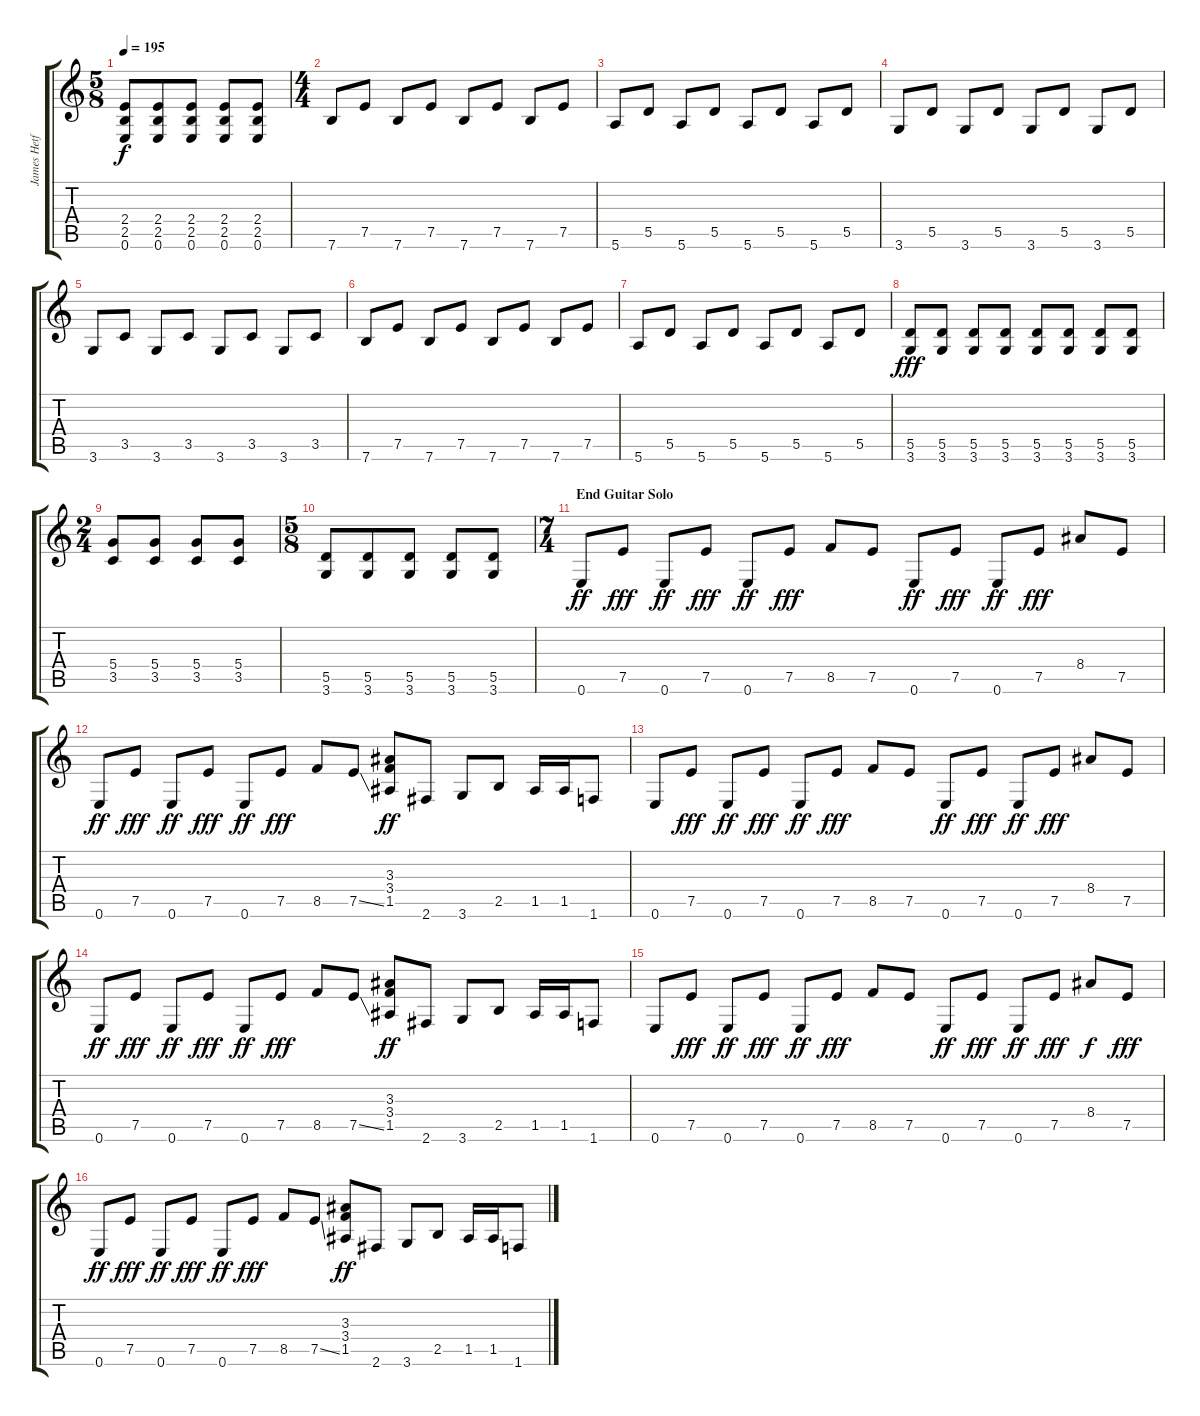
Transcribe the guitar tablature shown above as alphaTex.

\track ("James Hetfield (Guitar I)" "James Hetf") {instrument distortionguitar}
\staff {score tabs}
\tuning (E4 B3 G3 D3 A2 E2) {hide}
\ts (5 8)
\tempo 195
\clef g2
\ks c
(2.4 2.5 0.6).8{dy f} (2.4 2.5 0.6).8 (2.4 2.5 0.6).8 (2.4 2.5 0.6).8 (2.4 2.5 0.6).8 |
\ts (4 4)
7.6.8 7.5.8 7.6.8 7.5.8 7.6.8 7.5.8 7.6.8 7.5.8 |
5.6.8 5.5.8 5.6.8 5.5.8 5.6.8 5.5.8 5.6.8 5.5.8 |
3.6.8 5.5.8 3.6.8 5.5.8 3.6.8 5.5.8 3.6.8 5.5.8 |
3.6.8 3.5.8 3.6.8 3.5.8 3.6.8 3.5.8 3.6.8 3.5.8 |
7.6.8 7.5.8 7.6.8 7.5.8 7.6.8 7.5.8 7.6.8 7.5.8 |
5.6.8 5.5.8 5.6.8 5.5.8 5.6.8 5.5.8 5.6.8 5.5.8 |
(5.5 3.6).8{dy fff} (5.5 3.6).8 (5.5 3.6).8 (5.5 3.6).8 (5.5 3.6).8 (5.5 3.6).8 (5.5 3.6).8 (5.5 3.6).8 |
\ts (2 4)
(5.4 3.5).8 (5.4 3.5).8 (5.4 3.5).8 (5.4 3.5).8 |
\ts (5 8)
(5.5 3.6).8 (5.5 3.6).8 (5.5 3.6).8 (5.5 3.6).8 (5.5 3.6).8 |
\ts (7 4)
\section ("" "End Guitar Solo")
0.6.8{dy ff} 7.5.8{dy fff} 0.6.8{dy ff} 7.5.8{dy fff} 0.6.8{dy ff} 7.5.8{dy fff} 8.5.8 7.5.8 0.6.8{dy ff} 7.5.8{dy fff} 0.6.8{dy ff} 7.5.8{dy fff} 8.4.8 7.5.8 |
0.6.8{dy ff} 7.5.8{dy fff} 0.6.8{dy ff} 7.5.8{dy fff} 0.6.8{dy ff} 7.5.8{dy fff} 8.5.8 7.5{ss}.8 (3.3 3.4 1.5).8{dy ff} 2.6.8 3.6.8 2.5.8 1.5.16 1.5.16 1.6.8 |
0.6.8 7.5.8{dy fff} 0.6.8{dy ff} 7.5.8{dy fff} 0.6.8{dy ff} 7.5.8{dy fff} 8.5.8 7.5.8 0.6.8{dy ff} 7.5.8{dy fff} 0.6.8{dy ff} 7.5.8{dy fff} 8.4.8 7.5.8 |
0.6.8{dy ff} 7.5.8{dy fff} 0.6.8{dy ff} 7.5.8{dy fff} 0.6.8{dy ff} 7.5.8{dy fff} 8.5.8 7.5{ss}.8 (3.3 3.4 1.5).8{dy ff} 2.6.8 3.6.8 2.5.8 1.5.16 1.5.16 1.6.8 |
0.6.8 7.5.8{dy fff} 0.6.8{dy ff} 7.5.8{dy fff} 0.6.8{dy ff} 7.5.8{dy fff} 8.5.8 7.5.8 0.6.8{dy ff} 7.5.8{dy fff} 0.6.8{dy ff} 7.5.8{dy fff} 8.4.8{dy f} 7.5.8{dy fff} |
0.6.8{dy ff} 7.5.8{dy fff} 0.6.8{dy ff} 7.5.8{dy fff} 0.6.8{dy ff} 7.5.8{dy fff} 8.5.8 7.5{ss}.8 (3.3 3.4 1.5).8{dy ff} 2.6.8 3.6.8 2.5.8 1.5.16 1.5.16 1.6.8
